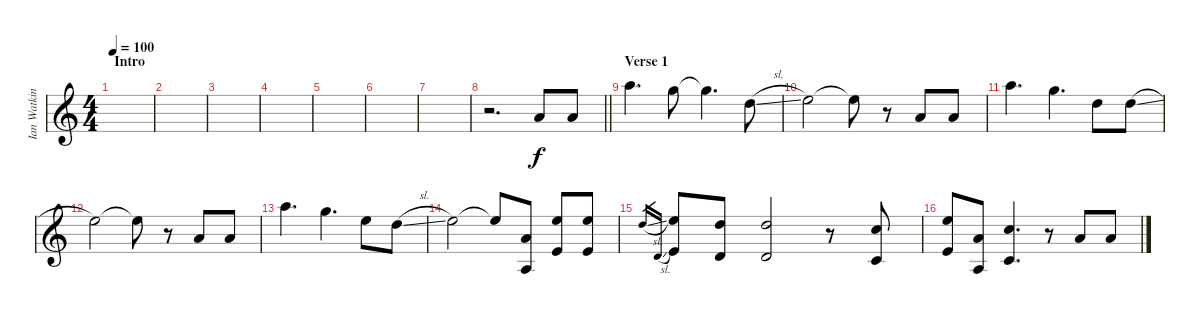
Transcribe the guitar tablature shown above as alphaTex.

\track ("Ian Watkins | Vocals" "Ian Watkin") {instrument electricguitarjazz}
\staff {score}
\tuning (E4 B3 G3 D3 A2 E2) {hide}
\ts (4 4)
\section ("" "Intro")
\tempo 100
\clef g2
\ks c
|
|
|
|
|
|
|
\barLineRight lightlight
r.2{d} 7.4.8 7.4.8 |
\section ("" "Verse 1")
10.2.4{d} 8.2.8 8.2{t}.4{d} 7.3{sl}.8 |
9.3.2 9.3{t}.8 r.8 7.4.8 7.4.8 |
10.2.4{d} 8.2.4{d} 7.3.8 7.3{sl}.8 |
9.3.2 9.3{t}.8 r.8 7.4.8 7.4.8 |
10.2.4{d} 8.2.4{d} 9.3.8 7.3{sl}.8 |
9.3.2 9.3{t}.8 (7.4 5.6).8 (9.3 7.5).8 (9.3 7.5).8 |
7.3{sl}.16{gr} 5.5{sl}.16{gr} (9.3 7.5).8 (7.3 5.5).8 (7.3 5.5).2 r.8 (10.4 8.6).8 |
(9.3 7.5).8 (7.4 5.6).8 (10.4 8.6).4{d} r.8 7.4.8 7.4.8
